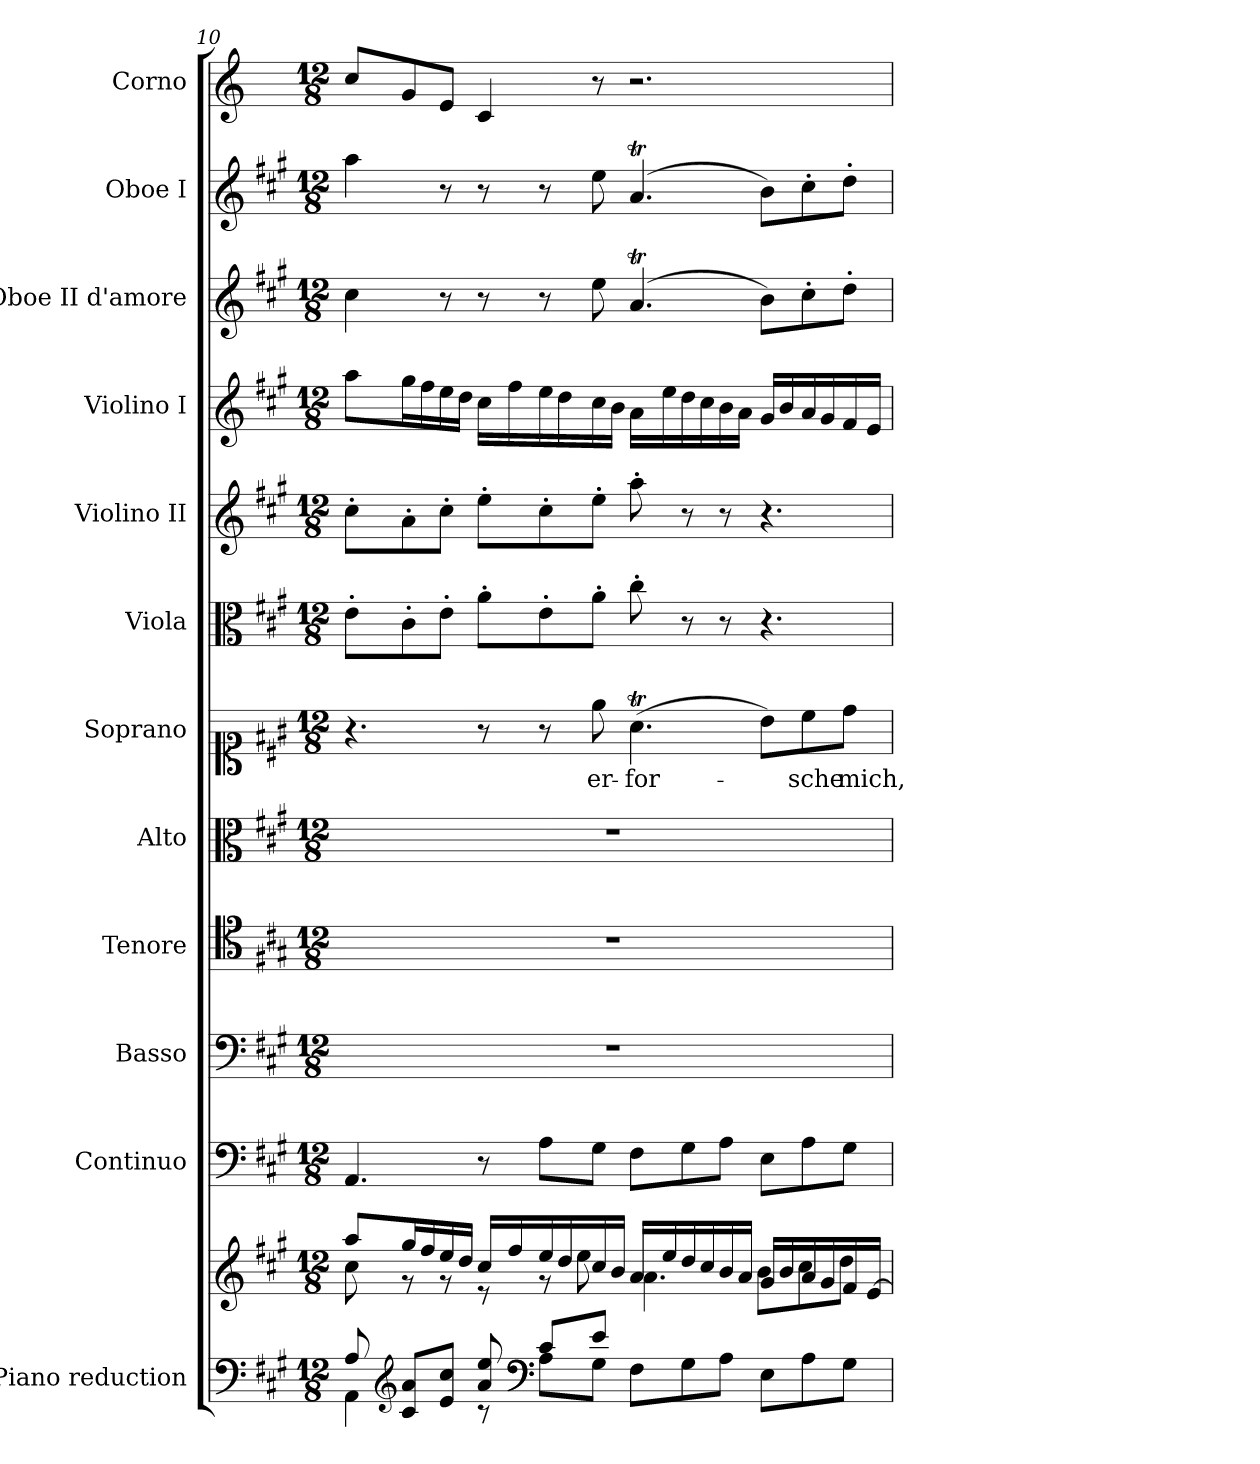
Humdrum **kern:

**kern	**kern	**kern	**kern	**kern	**kern	**kern	**text	**kern	**kern	**kern	**kern	**kern	**kern
*part12	*part12	*part11	*part10	*part9	*part8	*part7	*part7	*part6	*part5	*part4	*part3	*part2	*part1
*staff13	*staff12	*staff11	*staff10	*staff9	*staff8	*staff7	*staff7	*staff6	*staff5	*staff4	*staff3	*staff2	*staff1
*I"Piano reduction	*	*I"Continuo	*I"Basso	*I"Tenore	*I"Alto	*I"Soprano	*	*I"Viola	*I"Violino II	*I"Violino I	*I"Oboe II d'amore	*I"Oboe I	*I"Corno
*I'Pno	*	*	*	*	*	*	*	*I'Vla	*I'Vln	*I'Vln	*I'Ob	*I'Ob	*
!!LO:PB:g=z
*clefF4	*clefG2	*clefF4	*clefF4	*clefC4	*clefC3	*clefC1	*	*clefC3	*clefG2	*clefG2	*clefG2	*clefG2	*clefG2
*	*	*	*	*	*	*	*	*	*	*	*	*	*ITrd2c3
*k[f#c#g#]	*k[f#c#g#]	*k[f#c#g#]	*k[f#c#g#]	*k[f#c#g#]	*k[f#c#g#]	*k[f#c#g#]	*	*k[f#c#g#]	*k[f#c#g#]	*k[f#c#g#]	*k[f#c#g#]	*k[f#c#g#]	*k[f#c#g#]
*M12/8	*M12/8	*M12/8	*M12/8	*M12/8	*M12/8	*M12/8	*	*M12/8	*M12/8	*M12/8	*M12/8	*M12/8	*M12/8
=10	=10	=10	=10	=10	=10	=10	=10	=10	=10	=10	=10	=10	=10
*^	*^	*	*	*	*	*	*	*	*	*	*	*	*
8A/	4AA\	8aa/L	8cc#\	4.AA/	1.r	1.r	1.r	4.r	.	8e'\L	8cc#'\L	8aa\L	4cc#\	4aa\	8a/L
*clefG2	*	*	*	*	*	*	*	*	*	*	*	*	*	*	*
8c#/ 8a/L	.	16gg#/L	8r	.	.	.	.	.	.	8c#'\	8a'\	16gg#\L	.	.	8e/
.	.	16ff#/	.	.	.	.	.	.	.	.	.	16ff#\	.	.	.
8e/ 8cc#/J	8ryy	16ee/	8r	.	.	.	.	.	.	8e'\J	8cc#'\J	16ee\	8r	8r	8c#/J
.	.	16dd/JJ	.	.	.	.	.	.	.	.	.	16dd\JJ	.	.	.
8a/ 8ee/	8r	16cc#/LL	8r	8r	.	.	.	8r	.	8a'\L	8ee'\L	16cc#\LL	8r	8r	4A/
.	.	16ff#/	.	.	.	.	.	.	.	.	.	16ff#\	.	.	.
*clefF4	*	*	*	*	*	*	*	*	*	*	*	*	*	*	*
8c#/L	8A\L	16ee/	8r	8A\L	.	.	.	8r	.	8e'\	8cc#'\	16ee\	8r	8r	.
.	.	16dd/	.	.	.	.	.	.	.	.	.	16dd\	.	.	.
!	!	!	!	!	!	!	!	!	!LO:LY:b	!	!	!	!	!	!
8e/J	8G#\J	16cc#/	8ee\	8G#\J	.	.	.	8ee\	er-	8a'\J	8ee'\J	16cc#\	8ee\	8ee\	8r
.	.	16b/JJ	.	.	.	.	.	.	.	.	.	16b\JJ	.	.	.
!	!	!	!	!	!	!	!	!	!LO:LY:b	!	!	!	!	!	!
2.ryy	8F#\L	16a/LL	4.a\	8F#\L	.	.	.	(4.aT\	-for-	8cc#'\	8aa'\	16a\LL	(4.aT/	(4.aT/	2.r
.	.	16ee/	.	.	.	.	.	.	.	.	.	16ee\	.	.	.
.	8G#\	16dd/	.	8G#\	.	.	.	.	.	8r	8r	16dd\	.	.	.
.	.	16cc#/	.	.	.	.	.	.	.	.	.	16cc#\	.	.	.
.	8A\J	16b/	.	8A\J	.	.	.	.	.	8r	8r	16b\	.	.	.
.	.	16a/JJ	.	.	.	.	.	.	.	.	.	16a\JJ	.	.	.
.	8E\L	16g#/LL	8b\L	8E\L	.	.	.	8b\L)	.	4.r	4.r	16g#/LL	8b\L)	8b\L)	.
.	.	16b/	.	.	.	.	.	.	.	.	.	16b/	.	.	.
!	!	!	!	!	!	!	!	!	!LO:LY:b	!	!	!	!	!	!
.	8A\	16a/	8cc#\	8A\	.	.	.	8cc#\	-sche	.	.	16a/	8cc#'\	8cc#'\	.
.	.	16g#/	.	.	.	.	.	.	.	.	.	16g#/	.	.	.
!	!	!	!	!	!	!	!	!	!LO:LY:b	!	!	!	!	!	!
.	8G#\J	16f#/	8dd\J	8G#\J	.	.	.	8dd\J	mich,	.	.	16f#/	8dd'\J	8dd'\J	.
.	.	[16e/JJ	.	.	.	.	.	.	.	.	.	16e/JJ	.	.	.
*v	*v	*	*	*	*	*	*	*	*	*	*	*	*	*	*
*	*v	*v	*	*	*	*	*	*	*	*	*	*	*	*
=	=	=	=	=	=	=	=	=	=	=	=	=	=
*-	*-	*-	*-	*-	*-	*-	*-	*-	*-	*-	*-	*-	*-
